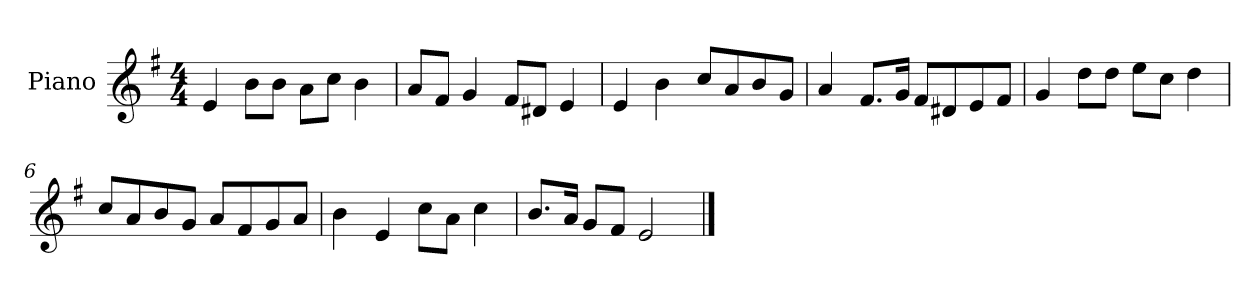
**kern
*part1
*staff1
*I"Piano
*I'Pno.
*clefG2
*k[f#]
*M4/4
*MM120
=1
4e/
8b\L
8b\J
8a\L
8cc\J
4b\
=2
8a/L
8f#/J
4g/
8f#/L
8d#X/J
4e/
=3
4e/
4b\
8cc/L
8a/
8b/
8g/J
=4
4a/
8.f#/L
16g/Jk
8f#/L
8d#X/
8e/
8f#/J
=5
4g/
8dd\L
8dd\J
8ee\L
8cc\J
4dd\
=6
8cc/L
8a/
8b/
8g/J
8a/L
8f#/
8g/
8a/J
!!LO:LB:g=z
=7
4b\
4e/
8cc\L
8a\J
4cc\
=8
8.b/L
16a/Jk
8g/L
8f#/J
2e/
==
*-
